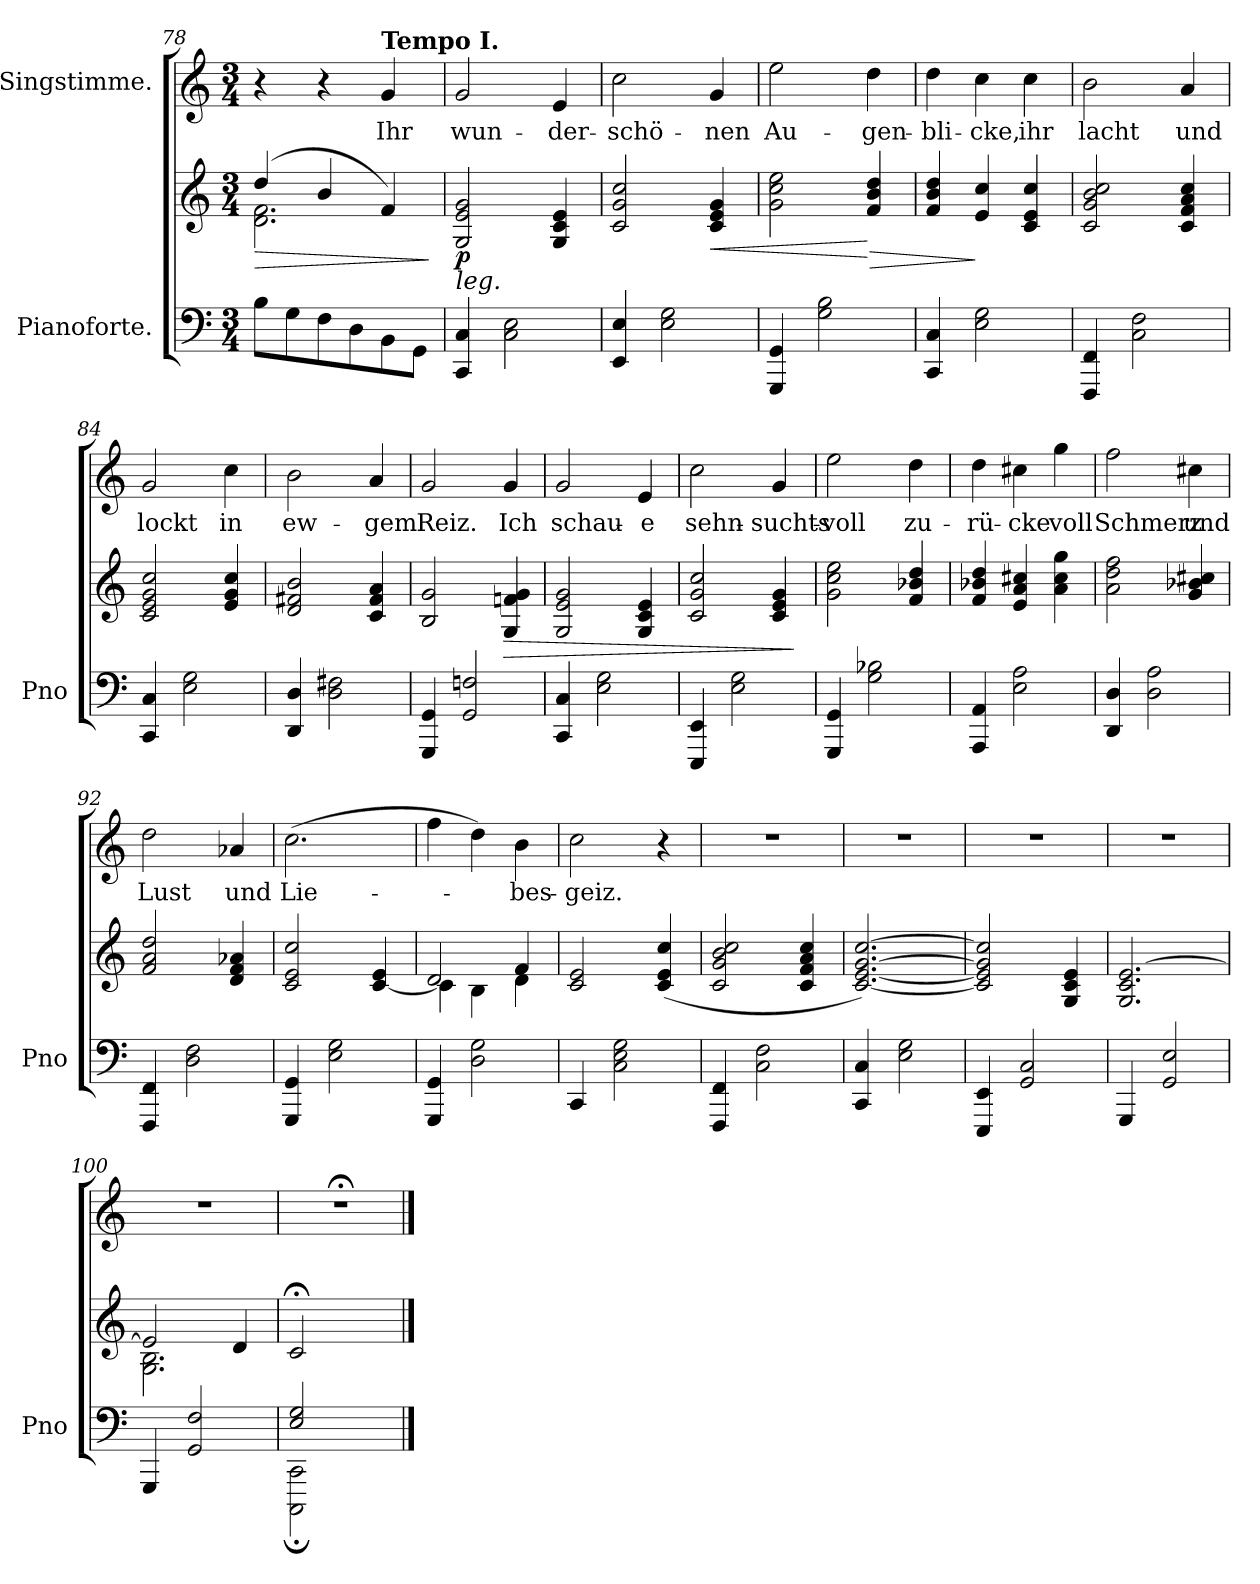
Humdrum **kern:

**kern	**kern	**dynam	**kern	**text
*part2	*part2	*part2	*part1	*part1
*staff3	*staff2	*staff2/3	*staff1	*staff1
*I"Pianoforte.	*	*	*I"Singstimme.	*
*I'Pno	*	*	*	*
*clefF4	*clefG2	*	*clefG2	*
*k[]	*k[]	*	*k[]	*
*M3/4	*M3/4	*	*M3/4	*
=78	=78	=78	=78	=78
!	!	!LO:HP:b	!	!
*	*^	*	*	*
8B\	(4dd/	2.d\ 2.f\	>	4r	.
8G\	.	.	.	.	.
8F\	4b/	.	.	4r	.
8D\	.	.	.	.	.
!	!	!	!	!LO:TX:a:B:t=Tempo I.	!
!	!	!	!	!	!LO:LY:b
8BB\	4f/)	.	.	4g/	Ihr
8GG\J	.	.	.	.	.
*	*v	*v	*	*	*
.	.	]	.	.
!!LO:LB:g=z
=79	=79	=79	=79	=79
!	!LO:TX:b:i:t=leg.	!	!	!
!	!	!LO:DY:b	!	!LO:LY:b
4CC/ 4C/	2G/ 2e/ 2g/	p	2g/	wun-
2C\ 2E\	.	.	.	.
!	!	!	!	!LO:LY:b
.	4G/ 4c/ 4e/	.	4e/	-der-
=80	=80	=80	=80	=80
!	!	!	!	!LO:LY:b
4EE/ 4E/	2c/ 2g/ 2cc/	.	2cc\	-schö-
2E\ 2G\	.	.	.	.
!	!	!LO:HP:b	!	!LO:LY:b
.	4c/ 4e/ 4g/	<	4g/	-nen
=81	=81	=81	=81	=81
!	!	!	!	!LO:LY:b
4GGG/ 4GG/	2g\ 2cc\ 2ee\	.	2ee\	Au-
2G\ 2B\	.	.	.	.
!	!	!LO:HP:n=1:b	!	!LO:LY:b
.	4f/ 4b/ 4dd/	[ >	4dd\	-gen-
=82	=82	=82	=82	=82
!	!	!	!	!LO:LY:b
4CC/ 4C/	4f/ 4b/ 4dd/	.	4dd\	-bli-
!	!	!	!	!LO:LY:b
2E\ 2G\	4e/ 4cc/	]	4cc\	-cke,
!	!	!	!	!LO:LY:b
.	4c/ 4e/ 4cc/	.	4cc\	ihr
=83	=83	=83	=83	=83
!	!	!	!	!LO:LY:b
4FFF/ 4FF/	2c/ 2g/ 2b/ 2cc/	.	2b\	lacht
2C\ 2F\	.	.	.	.
!	!	!	!	!LO:LY:b
.	4c/ 4f/ 4a/ 4cc/	.	4a/	und
=84	=84	=84	=84	=84
!	!	!	!	!LO:LY:b
4CC/ 4C/	2c/ 2e/ 2g/ 2cc/	.	2g/	lockt
2E\ 2G\	.	.	.	.
!	!	!	!	!LO:LY:b
.	4e/ 4g/ 4cc/	.	4cc\	in
=85	=85	=85	=85	=85
!	!	!	!	!LO:LY:b
4DD/ 4D/	2d/ 2f#X/ 2b/	.	2b\	ew-
2D\ 2F#X\	.	.	.	.
!	!	!	!	!LO:LY:b
.	4c/ 4f#/ 4a/	.	4a/	-gem
!!LO:LB:g=z
=86	=86	=86	=86	=86
!	!	!	!	!LO:LY:b
4GGG/ 4GG/	2B/ 2g/	.	2g/	Reiz.
2GG/ 2Fn/	.	.	.	.
!	!	!LO:HP:b	!	!LO:LY:b
.	4G/ 4fn/ 4g/	>	4g/	Ich
=87	=87	=87	=87	=87
!	!	!	!	!LO:LY:b
4CC/ 4C/	2G/ 2e/ 2g/	.	2g/	schau-
2E\ 2G\	.	.	.	.
!	!	!	!	!LO:LY:b
.	4G/ 4c/ 4e/	.	4e/	-e
=88	=88	=88	=88	=88
!	!	!	!	!LO:LY:b
4EEE/ 4EE/	2c/ 2g/ 2cc/	.	2cc\	sehn-
2E\ 2G\	.	.	.	.
!	!	!	!	!LO:LY:b
.	4c/ 4e/ 4g/	.	4g/	-suchts-
.	.	]	.	.
=89	=89	=89	=89	=89
!	!	!	!	!LO:LY:b
4GGG/ 4GG/	2g\ 2cc\ 2ee\	.	2ee\	-voll
2G\ 2B-X\	.	.	.	.
!	!	!	!	!LO:LY:b
.	4f/ 4b-X/ 4dd/	.	4dd\	zu-
=90	=90	=90	=90	=90
!	!	!	!	!LO:LY:b
4AAA/ 4AA/	4f/ 4b-X/ 4dd/	.	4dd\	-rü-
!	!	!	!	!LO:LY:b
2E\ 2A\	4e/ 4a/ 4cc#X/	.	4cc#X\	-cke
!	!	!	!	!LO:LY:b
.	4a\ 4cc#\ 4gg\	.	4gg\	voll
=91	=91	=91	=91	=91
!	!	!	!	!LO:LY:b
4DD/ 4D/	2a\ 2dd\ 2ff\	.	2ff\	Schmerz
2D\ 2A\	.	.	.	.
!	!	!	!	!LO:LY:b
.	4g/ 4b-X/ 4cc#X/	.	4cc#X\	und
=92	=92	=92	=92	=92
!	!	!	!	!LO:LY:b
4FFF/ 4FF/	2f/ 2a/ 2dd/	.	2dd\	Lust
2D\ 2F\	.	.	.	.
!	!	!	!	!LO:LY:b
.	4d/ 4f/ 4a-X/	.	4a-X/	und
!!LO:PB:g=z
=93	=93	=93	=93	=93
!	!	!	!	!LO:LY:b
4GGG/ 4GG/	2c/ 2e/ 2cc/	.	(2.cc\	Lie-
2E\ 2G\	.	.	.	.
.	[<4c/ 4e/	.	.	.
=94	=94	=94	=94	=94
*	*^	*	*	*
4GGG/ 4GG/	2d/	4c\]	.	4ff\	.
2D\ 2G\	.	4B\	.	4dd\)	.
!	!	!	!	!	!LO:LY:b
.	4f/	4d\	.	4b\	-bes-
=95	=95	=95	=95	=95	=95
!	!	!	!	!	!LO:LY:b
*	*v	*v	*	*	*
4CC/	2c/ 2e/	.	2cc\	-geiz.
2C\ 2E\ 2G\	.	.	.	.
.	(4c/ 4e/ 4cc/	.	4r	.
=96	=96	=96	=96	=96
4FFF/ 4FF/	2c/ 2g/ 2b/ 2cc/	.	2.r	.
2C\ 2F\	.	.	.	.
.	4c/ 4f/ 4a/ 4cc/	.	.	.
=97	=97	=97	=97	=97
4CC/ 4C/	[2.c/ [2.e/ [2.g/ [2.cc/)	.	2.r	.
2E\ 2G\	.	.	.	.
=98	=98	=98	=98	=98
4EEE/ 4EE/	2c/] 2e/] 2g/] 2cc/]	.	2.r	.
2GG/ 2C/	.	.	.	.
.	4G/ 4c/ 4e/	.	.	.
=99	=99	=99	=99	=99
4GGG/	2.G/ 2.c/ [2.e/	.	2.r	.
2GG/ 2E/	.	.	.	.
=100	=100	=100	=100	=100
*	*^	*	*	*
4GGG/	2e/]	2.G\ 2.B\	.	2.r	.
2GG/ 2F/	.	.	.	.	.
.	4d/	.	.	.	.
*	*v	*v	*	*	*
=101	=101	=101	=101	=101
*^	*	*	*	*
2E/ 2G/	2CCC\; 2CC\;	2c;</	.	2.r;<	.
4ryy	4ryy	4ryy	.	.	.
*v	*v	*	*	*	*
==	==	==	==	==
*-	*-	*-	*-	*-
